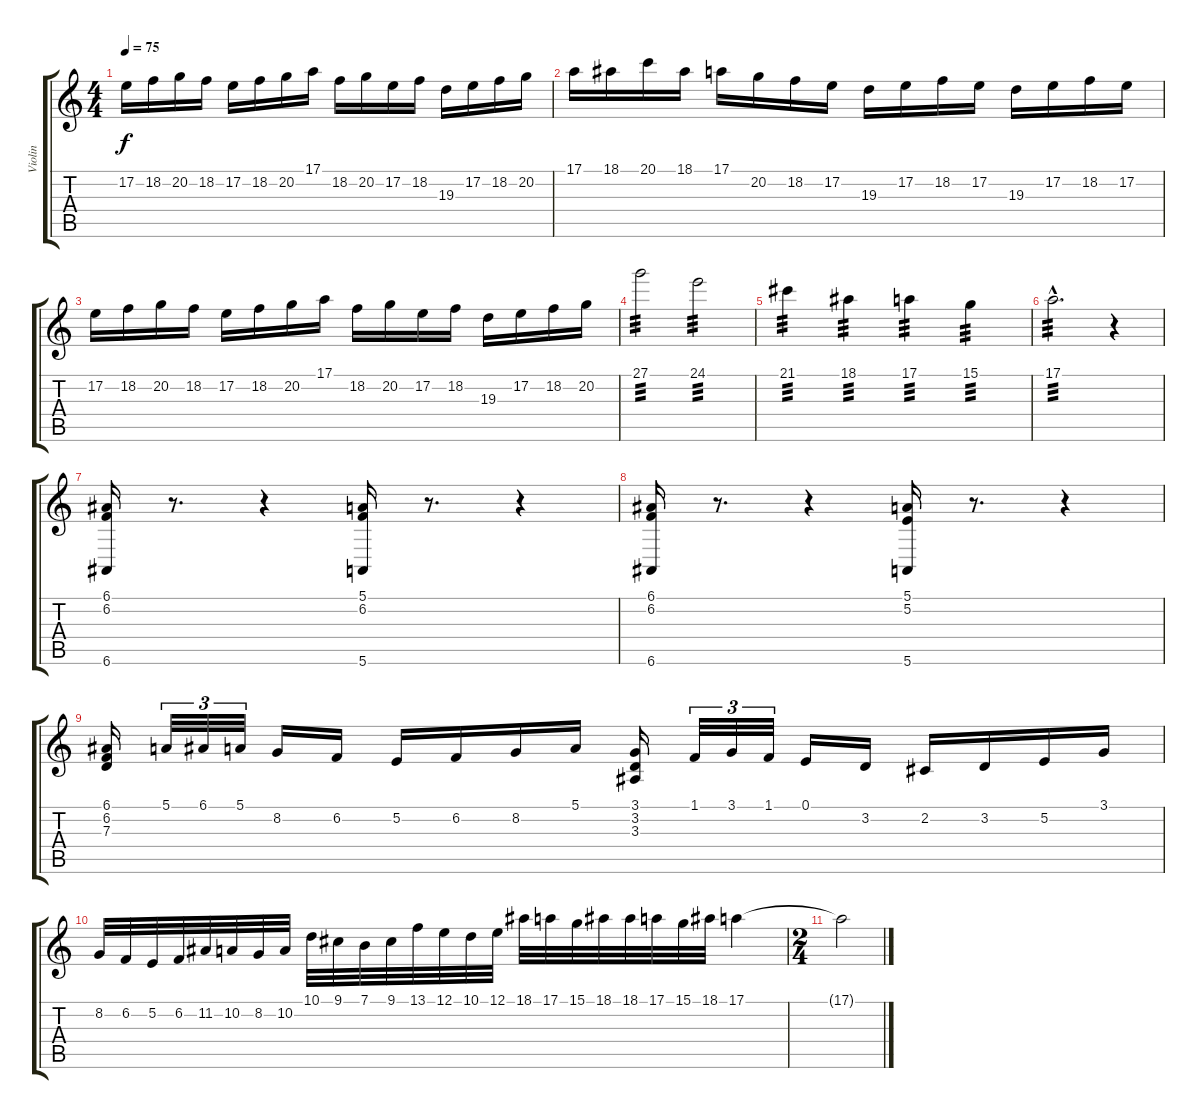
\track ("Violin" "Violin") {instrument violin}
\staff {score tabs}
\tuning (E4 B3 G3 D3 A2 E2) {hide}
\ts (4 4)
\tempo 75
\clef g2
\ks c
17.2.16{dy f} 18.2.16 20.2.16 18.2.16 17.2.16 18.2.16 20.2.16 17.1.16 18.2.16 20.2.16 17.2.16 18.2.16 19.3.16 17.2.16 18.2.16 20.2.16 |
17.1.16 18.1.16 20.1.16 18.1.16 17.1.16 20.2.16 18.2.16 17.2.16 19.3.16 17.2.16 18.2.16 17.2.16 19.3.16 17.2.16 18.2.16 17.2.16 |
17.2.16 18.2.16 20.2.16 18.2.16 17.2.16 18.2.16 20.2.16 17.1.16 18.2.16 20.2.16 17.2.16 18.2.16 19.3.16 17.2.16 18.2.16 20.2.16 |
27.1.2{tp 3} 24.1.2{tp 3} |
21.1.4{tp 3} 18.1.4{tp 3} 17.1.4{tp 3} 15.1.4{tp 3} |
17.1{hac}.2{d tp 3} r.4 |
(6.1 6.2 6.6).16 r.8{d} r.4 (5.1 6.2 5.6).16 r.8{d} r.4 |
(6.1 6.2 6.6).16 r.8{d} r.4 (5.1 5.2 5.6).16 r.8{d} r.4 |
(6.1 6.2 7.3).16 5.1.32{tu (3 2)} 6.1.32{tu (3 2)} 5.1.32{tu (3 2)} 8.2.16 6.2.16 5.2.16 6.2.16 8.2.16 5.1.16 (3.1 3.2 3.3).16 1.1.32{tu (3 2)} 3.1.32{tu (3 2)} 1.1.32{tu (3 2)} 0.1.16 3.2.16 2.2.16 3.2.16 5.2.16 3.1.16 |
8.2.32 6.2.32 5.2.32 6.2.32 11.2.32 10.2.32 8.2.32 10.2.32 10.1.32 9.1.32 7.1.32 9.1.32 13.1.32 12.1.32 10.1.32 12.1.32 18.1.32 17.1.32 15.1.32 18.1.32 18.1.32 17.1.32 15.1.32 18.1.32 17.1.4 |
\ts (2 4)
17.1{t}.2
